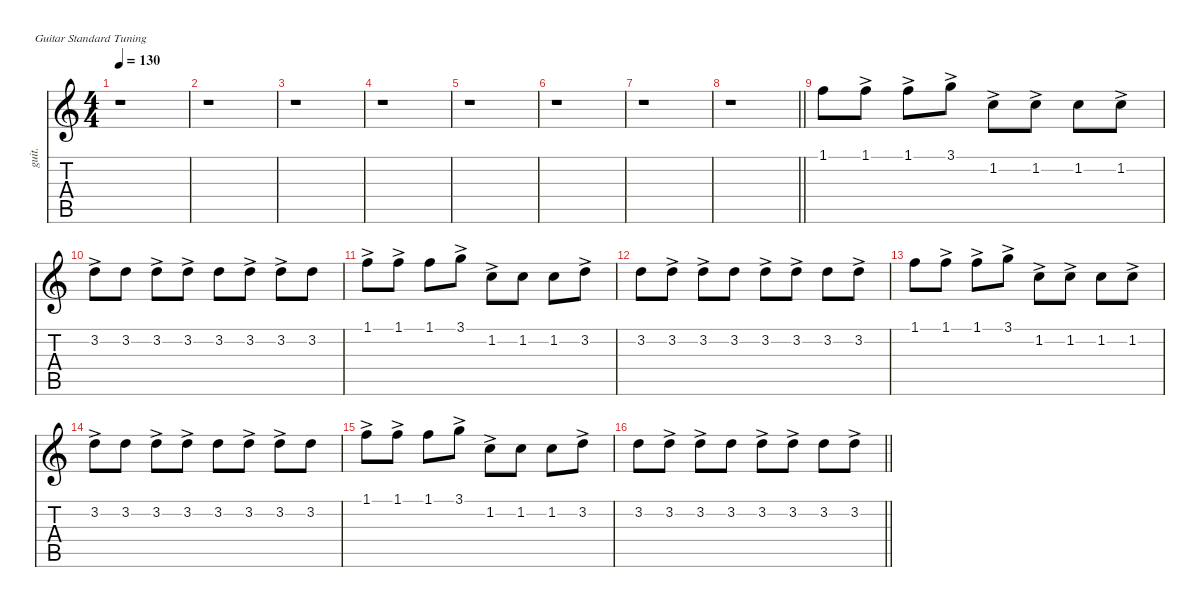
\defaultSystemsLayout 4
\hideDynamics
\bracketExtendMode nobrackets
\otherSystemsTrackNameOrientation horizontal
\track ("Guitar" "guit.") {defaultSystemsLayout 8 mute instrument electricguitarclean}
\staff {score tabs}
\tuning (E4 B3 G3 D3 A2 E2)
\ts (4 4)
\beaming (8 2 2 2 2)
\tempo 130
\clef g2
\ks c
r.1{dy mf instrument electricguitarclean beam Down} |
r.1{beam Down} |
r.1{beam Down} |
r.1{beam Down} |
r.1{beam Down} |
r.1{beam Down} |
r.1{beam Down} |
\barLineRight lightlight
r.1{beam Down} |
1.1.8{beam Down} 1.1{ac}.8{beam Down} 1.1{ac}.8{beam Down} 3.1{ac}.8{beam Down} 1.2{ac}.8{beam Down} 1.2{ac}.8{beam Down} 1.2.8{beam Down} 1.2{ac}.8{beam Down} |
3.2{ac}.8{beam Down} 3.2.8{beam Down} 3.2{ac}.8{beam Down} 3.2{ac}.8{beam Down} 3.2.8{beam Down} 3.2{ac}.8{beam Down} 3.2{ac}.8{beam Down} 3.2.8{beam Down} |
1.1{ac}.8{beam Down} 1.1{ac}.8{beam Down} 1.1.8{beam Down} 3.1{ac}.8{beam Down} 1.2{ac}.8{beam Down} 1.2.8{beam Down} 1.2.8{beam Down} 3.2{ac}.8{beam Down} |
3.2.8{beam Down} 3.2{ac}.8{beam Down} 3.2{ac}.8{beam Down} 3.2.8{beam Down} 3.2{ac}.8{beam Down} 3.2{ac}.8{beam Down} 3.2.8{beam Down} 3.2{ac}.8{beam Down} |
1.1.8{beam Down} 1.1{ac}.8{beam Down} 1.1{ac}.8{beam Down} 3.1{ac}.8{beam Down} 1.2{ac}.8{beam Down} 1.2{ac}.8{beam Down} 1.2.8{beam Down} 1.2{ac}.8{beam Down} |
3.2{ac}.8{beam Down} 3.2.8{beam Down} 3.2{ac}.8{beam Down} 3.2{ac}.8{beam Down} 3.2.8{beam Down} 3.2{ac}.8{beam Down} 3.2{ac}.8{beam Down} 3.2.8{beam Down} |
1.1{ac}.8{beam Down} 1.1{ac}.8{beam Down} 1.1.8{beam Down} 3.1{ac}.8{beam Down} 1.2{ac}.8{beam Down} 1.2.8{beam Down} 1.2.8{beam Down} 3.2{ac}.8{beam Down} |
\barLineRight lightlight
3.2.8{beam Down} 3.2{ac}.8{beam Down} 3.2{ac}.8{beam Down} 3.2.8{beam Down} 3.2{ac}.8{beam Down} 3.2{ac}.8{beam Down} 3.2.8{beam Down} 3.2{ac}.8{beam Down}
